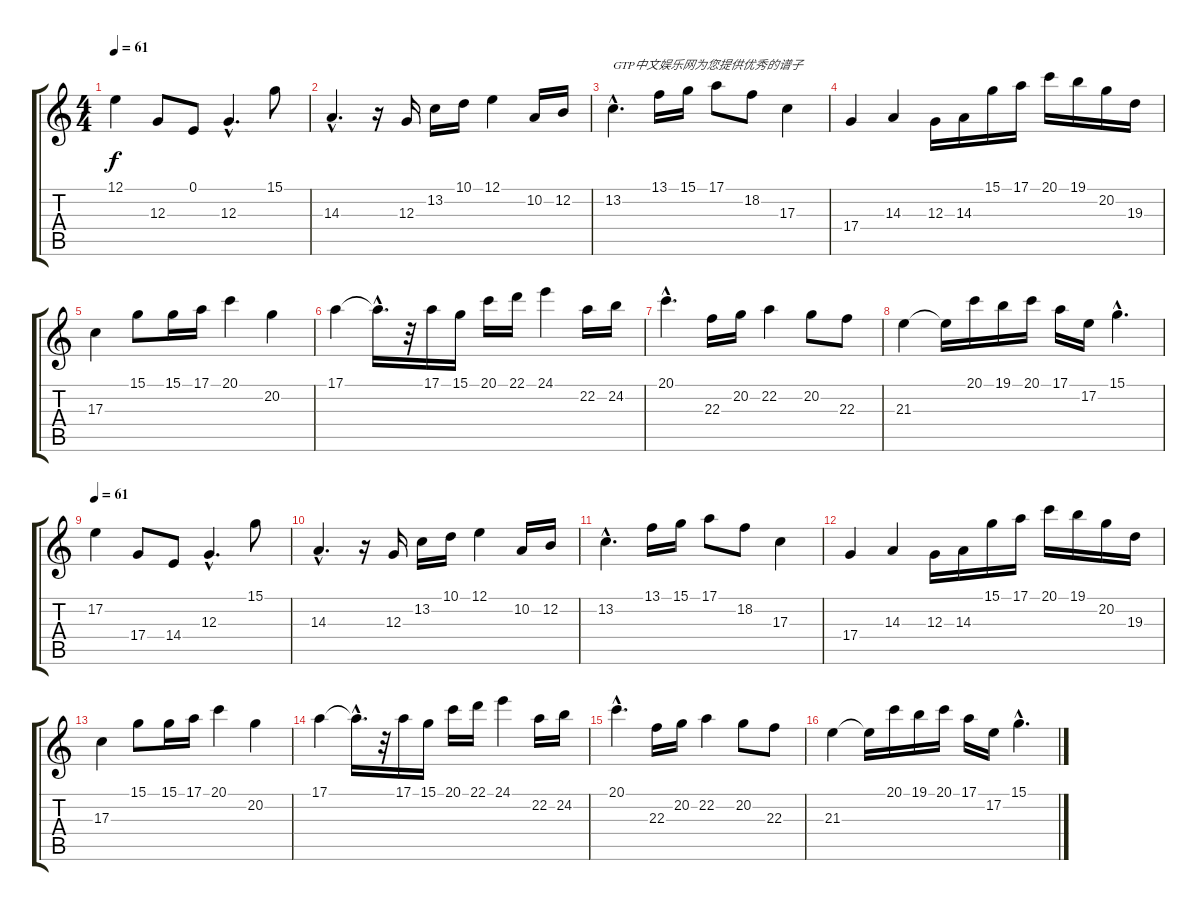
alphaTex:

\track "" {instrument stringensemble1}
\staff {score tabs}
\tuning (E4 B3 G3 D3 A2 E2) {hide}
\ts (4 4)
\tempo 61
\clef g2
\ks c
12.1.4{dy f instrument stringensemble1} 12.3.8 0.1.8 12.3{hac}.4{d} 15.1.8 |
14.3{hac}.4{d} r.16 12.3.16 13.2.16 10.1.16 12.1.4 10.2.16 12.2.16 |
13.2{hac}.4{d txt "GTP中文娱乐网为您提供优秀的谱子"} 13.1.16 15.1.16 17.1.8 18.2.8 17.3.4 |
17.4.4 14.3.4 12.3.16 14.3.16 15.1.16 17.1.16 20.1.16 19.1.16 20.2.16 19.3.16 |
17.3.4 15.1.8 15.1.16 17.1.16 20.1.4 20.2.4 |
17.1.4 17.1{hac t}.16{d} r.32 17.1.16 15.1.16 20.1.16 22.1.16 24.1.4 22.2.16 24.2.16 |
20.1{hac}.4{d} 22.3.16 20.2.16 22.2.4 20.2.8 22.3.8 |
21.3.4 21.3{t}.16 20.1.16 19.1.16 20.1.16 17.1.16 17.2.16 15.1{hac}.4{d} |
\tempo 61
17.2.4 17.4.8 14.4.8 12.3{hac}.4{d} 15.1.8 |
14.3{hac}.4{d} r.16 12.3.16 13.2.16 10.1.16 12.1.4 10.2.16 12.2.16 |
13.2{hac}.4{d} 13.1.16 15.1.16 17.1.8 18.2.8 17.3.4 |
17.4.4 14.3.4 12.3.16 14.3.16 15.1.16 17.1.16 20.1.16 19.1.16 20.2.16 19.3.16 |
17.3.4 15.1.8 15.1.16 17.1.16 20.1.4 20.2.4 |
17.1.4 17.1{hac t}.16{d} r.32 17.1.16 15.1.16 20.1.16 22.1.16 24.1.4 22.2.16 24.2.16 |
20.1{hac}.4{d} 22.3.16 20.2.16 22.2.4 20.2.8 22.3.8 |
21.3.4 21.3{t}.16 20.1.16 19.1.16 20.1.16 17.1.16 17.2.16 15.1{hac}.4{d}
